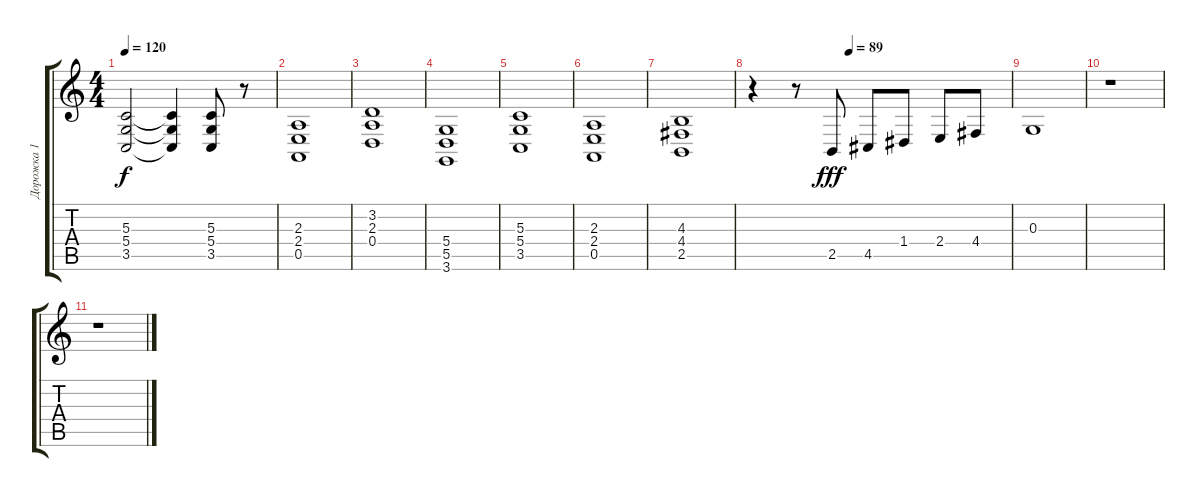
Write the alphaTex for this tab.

\track ("Дорожка 1" "Дорожка 1") {instrument tuba}
\staff {score tabs}
\tuning (E4 B3 G3 D3 A2 E2) {hide}
\ts (4 4)
\tempo 120
\clef g2
\ks c
(5.3 5.4 3.5).2{dy f} (5.3{t} 5.4{t} 3.5{t}).4 (5.3 5.4 3.5).8 r.8 |
(2.3 2.4 0.5).1 |
(3.2 2.3 0.4).1 |
(5.4 5.5 3.6).1 |
(5.3 5.4 3.5).1 |
(2.3 2.4 0.5).1 |
(4.3 4.4 2.5).1 |
\tempo (89 0.375)
r.4 r.8 2.5.8{dy fff} 4.5.8 1.4.8 2.4.8 4.4.8 |
0.3.1 |
r.1 |
r.1
